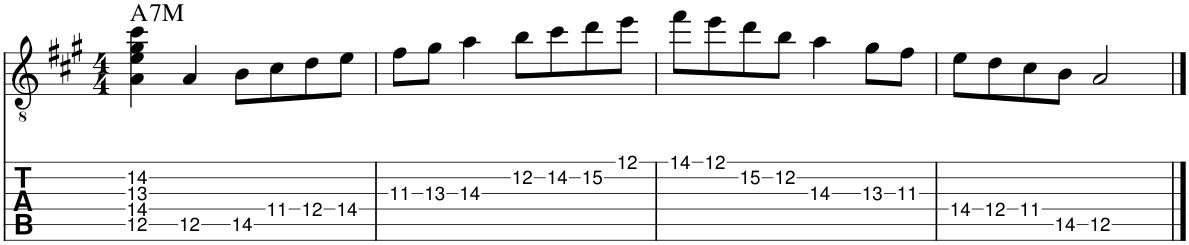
**kern	**kern	**harte
*part1	*part1	*part1
*staff2	*staff1	*
*I"Guitare classique	*	*
*I'Guit.	*	*
*stria6	*	*
*	*clefGv2	*
*k[f#c#g#]	*k[f#c#g#]	*
*M4/4	*M4/4	*
=1	=1	=1
!	!	!LO:H:kt=7
4A 4e 4g# 4cc#	4A\ 4e\ 4g#\ 4cc#\	A:7
4A	4A/	.
8BL	8B\L	.
8c#J	8c#\	.
8dL	8d\	.
8eJ	8e\J	.
=2	=2	=2
8f#L	8f#\L	.
8g#J	8g#\J	.
4a	4a\	.
8bL	8b\L	.
8cc#J	8cc#\	.
8ddL	8dd\	.
8eeJ	8ee\J	.
=3	=3	=3
8ff#L	8ff#\L	.
8eeJ	8ee\	.
8ddL	8dd\	.
8bJ	8b\J	.
4a	4a\	.
8g#L	8g#\L	.
8f#J	8f#\J	.
=4	=4	=4
8eL	8e\L	.
8dJ	8d\	.
8c#L	8c#\	.
8BJ	8B\J	.
2A	2A/	.
==	==	==
*-	*-	*-
